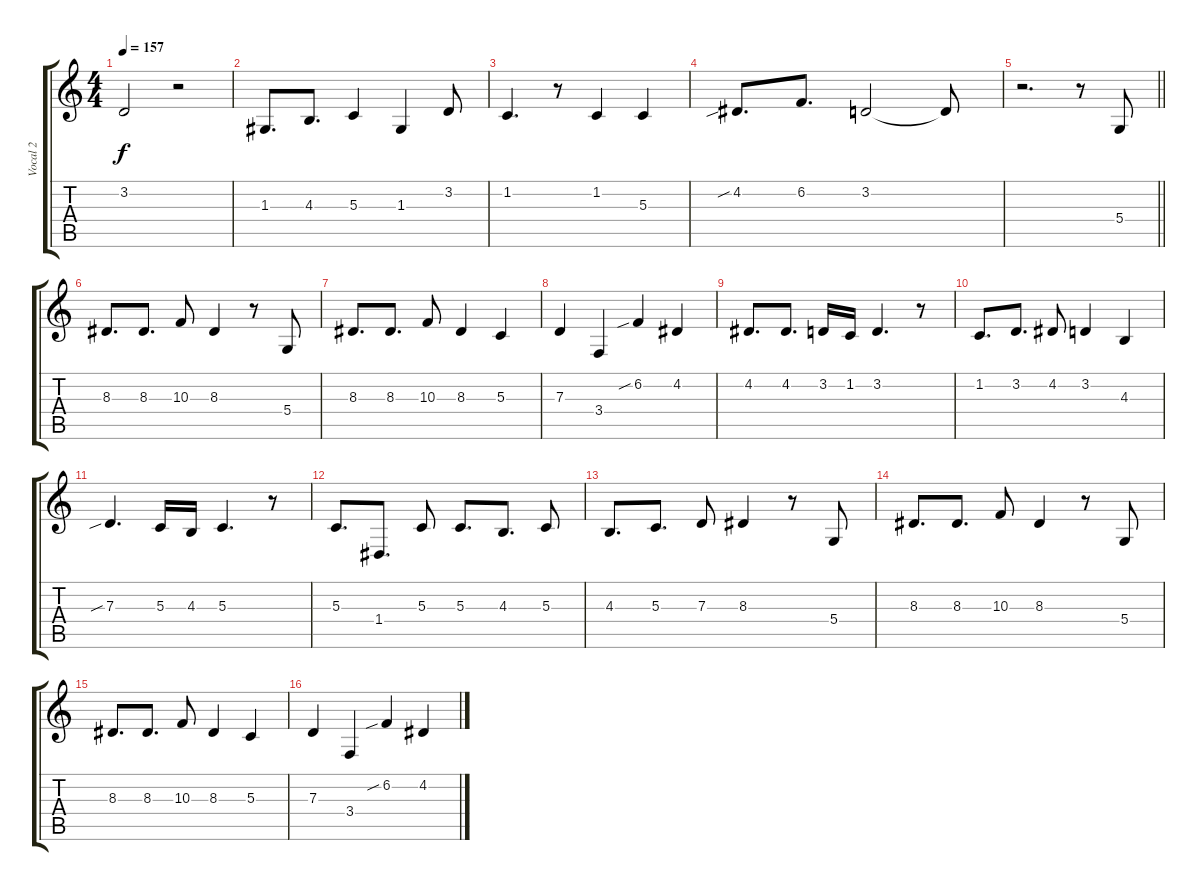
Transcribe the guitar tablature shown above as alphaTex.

\track ("Vocal 2" "Vocal 2") {instrument clarinet}
\staff {score tabs}
\tuning (E4 B3 G3 D3 A2 E2) {hide}
\ts (4 4)
\tempo 157
\clef g2
\ks c
3.2{t}.2{dy f} r.2 |
1.3.8{d} 4.3.8{d} 5.3.4 1.3.4 3.2.8 |
1.2.4{d} r.8 1.2.4 5.3.4 |
4.2{sib}.8{d} 6.2.8{d} 3.2.2 3.2{t}.8 |
\barLineRight lightlight
r.2{d} r.8 5.4.8 |
8.3.8{d} 8.3.8{d} 10.3.8 8.3.4 r.8 5.4.8 |
8.3.8{d} 8.3.8{d} 10.3.8 8.3.4 5.3.4 |
7.3.4 3.4.4 6.2{sib}.4 4.2.4 |
4.2.8{d} 4.2.8{d} 3.2.16 1.2.16 3.2.4{d} r.8 |
1.2.8{d} 3.2.8{d} 4.2.8 3.2.4 4.3.4 |
7.3{sib}.4{d} 5.3.16 4.3.16 5.3.4{d} r.8 |
5.3.8{d} 1.4.8{d} 5.3.8 5.3.8{d} 4.3.8{d} 5.3.8 |
4.3.8{d} 5.3.8{d} 7.3.8 8.3.4 r.8 5.4.8 |
8.3.8{d} 8.3.8{d} 10.3.8 8.3.4 r.8 5.4.8 |
8.3.8{d} 8.3.8{d} 10.3.8 8.3.4 5.3.4 |
7.3.4 3.4.4 6.2{sib}.4 4.2.4
